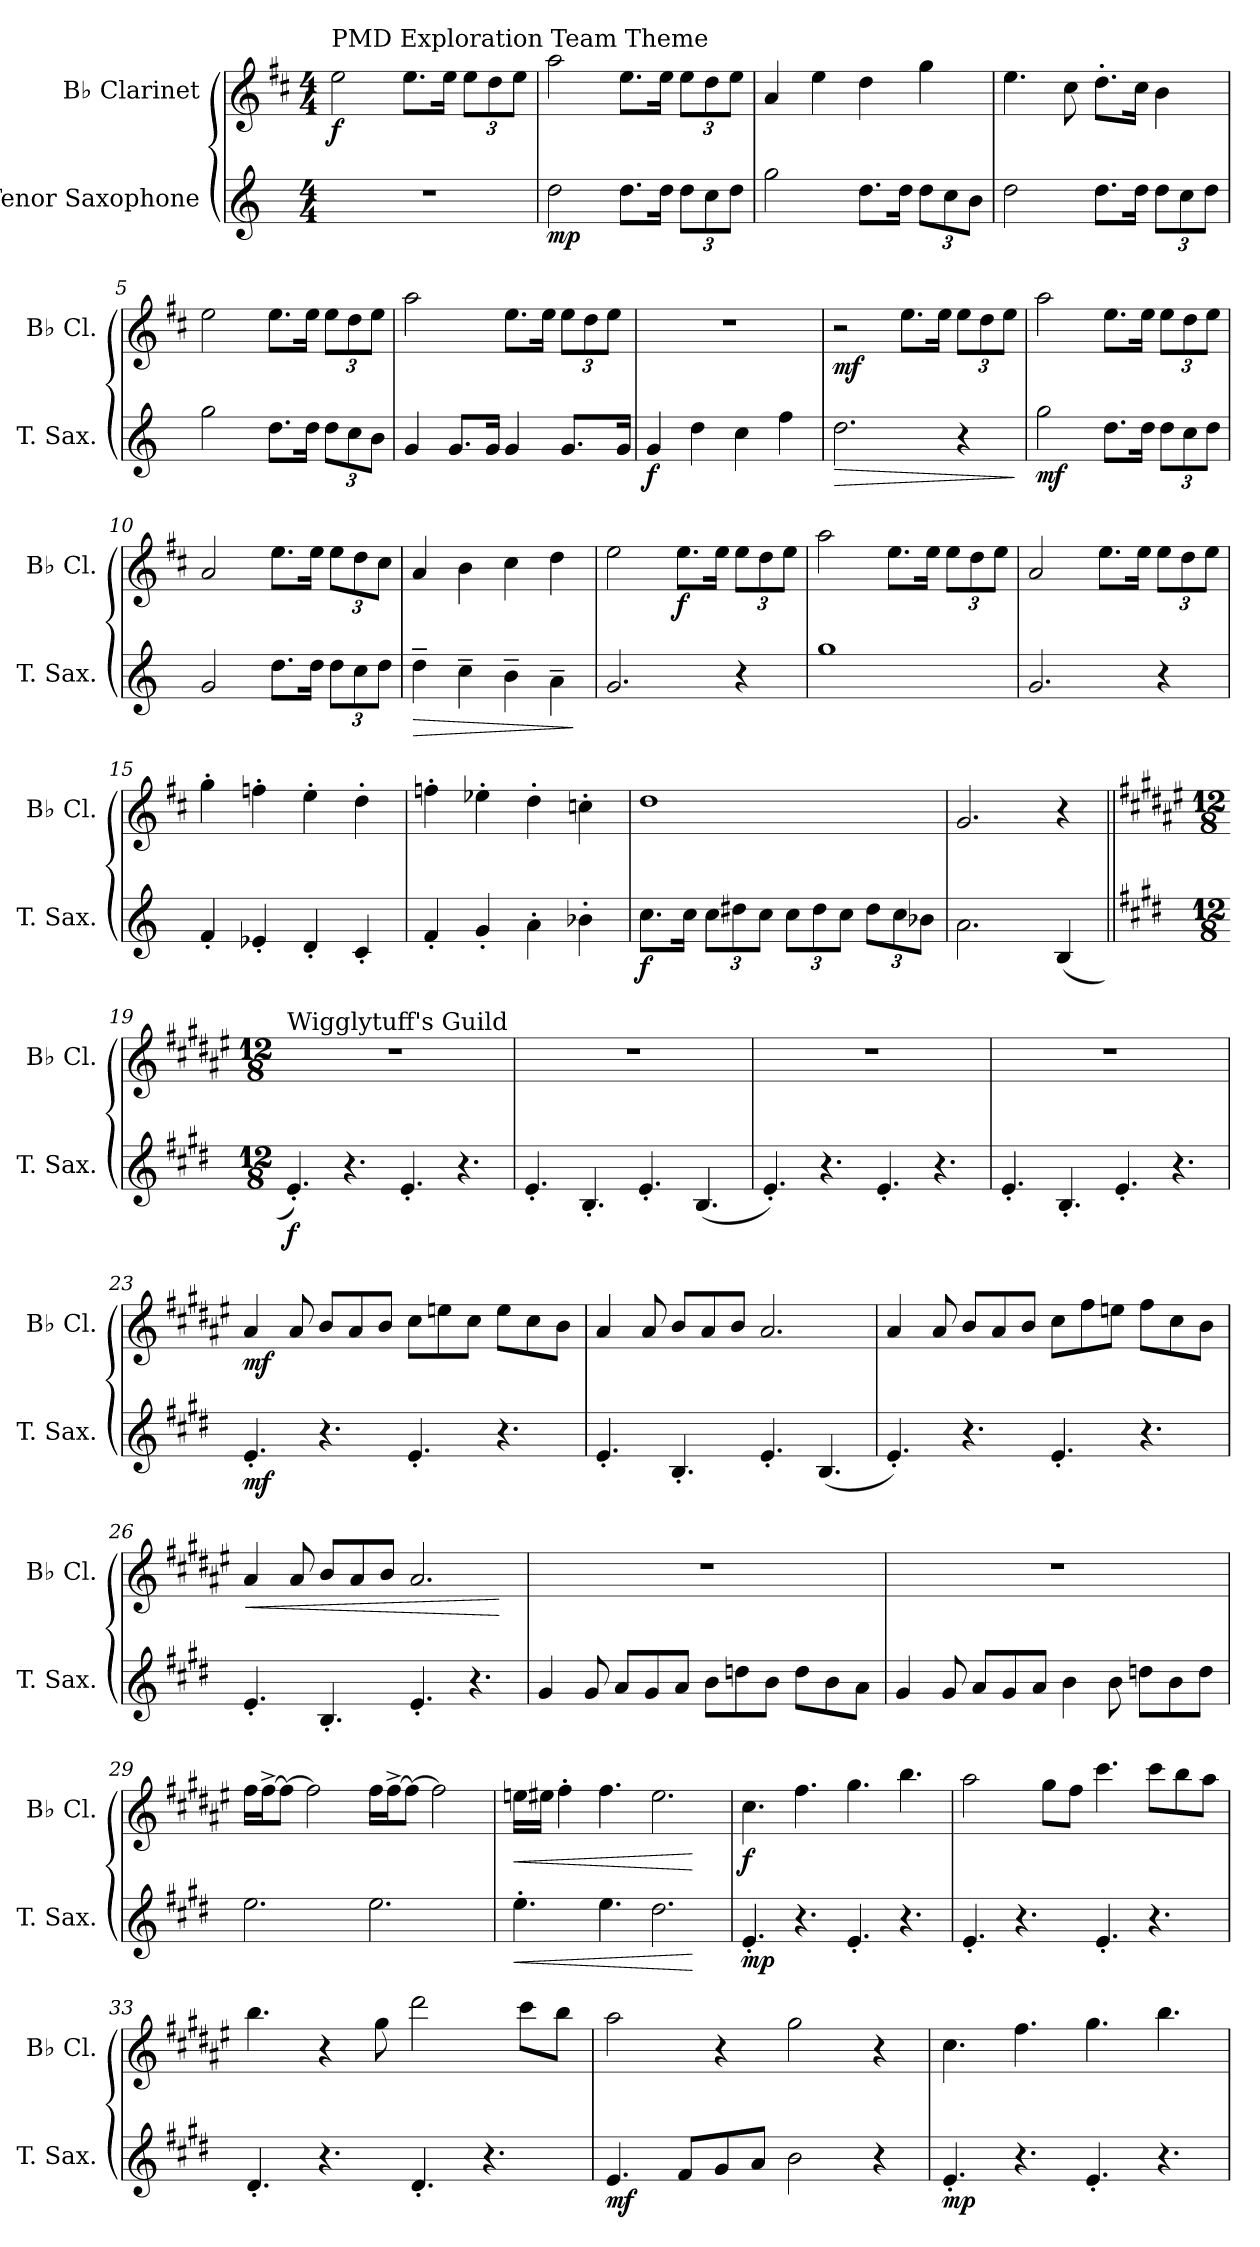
**kern	**dynam	**kern	**dynam
*part2	*part2	*part1	*part1
*staff2	*staff2	*staff1	*staff1
*I"Tenor Saxophone	*	*I"B♭ Clarinet	*
*I'T. Sax.	*	*I'B♭ Cl.	*
*clefG2	*	*clefG2	*
*ITrd8c14	*	*ITrd1c2	*
*k[]	*	*k[]	*
*M4/4	*	*M4/4	*
*MM130	*	*MM130	*
=1	=1	=1	=1
!	!	!LO:TX:a:t=PMD Exploration Team Theme	!
!	!	!	!LO:DY:b
1r	.	2dd\	f
.	.	8.dd\L	.
.	.	16dd\Jk	.
*	*	*Xbrackettup	*
.	.	12dd\L	.
.	.	12cc\	.
.	.	12dd\J	.
=2	=2	=2	=2
!	!LO:DY:b	!	!
2d\	mp	2gg\	.
8.d\L	.	8.dd\L	.
16d\Jk	.	16dd\Jk	.
*Xbrackettup	*	*	*
12d\L	.	12dd\L	.
12c\	.	12cc\	.
12d\J	.	12dd\J	.
=3	=3	=3	=3
2g\	.	4g/	.
.	.	4dd\	.
8.d\L	.	4cc\	.
16d\Jk	.	.	.
12d\L	.	4ff\	.
12c\	.	.	.
12B\J	.	.	.
=4	=4	=4	=4
2d\	.	4.dd\	.
.	.	8b\	.
8.d\L	.	8.cc'\L	.
16d\Jk	.	16b\Jk	.
12d\L	.	4a\	.
12c\	.	.	.
12d\J	.	.	.
=5	=5	=5	=5
2g\	.	2dd\	.
8.d\L	.	8.dd\L	.
16d\Jk	.	16dd\Jk	.
12d\L	.	12dd\L	.
12c\	.	12cc\	.
12B\J	.	12dd\J	.
!!LO:LB:g=z
=6	=6	=6	=6
4G/	.	2gg\	.
8.G/L	.	.	.
16G/Jk	.	.	.
4G/	.	8.dd\L	.
.	.	16dd\Jk	.
8.G/L	.	12dd\L	.
.	.	12cc\	.
.	.	12dd\J	.
16G/Jk	.	.	.
=7	=7	=7	=7
!	!LO:DY:b	!	!
4G/	f	1r	.
4d\	.	.	.
4c\	.	.	.
4f\	.	.	.
=8	=8	=8	=8
!	!LO:HP:b	!	!LO:DY:b
2.d\	>	2r	mf
.	.	8.dd\L	.
.	.	16dd\Jk	.
4r	.	12dd\L	.
.	.	12cc\	.
.	.	12dd\J	.
.	]	.	.
=9	=9	=9	=9
!	!LO:DY:b	!	!
2g\	mf	2gg\	.
8.d\L	.	8.dd\L	.
16d\Jk	.	16dd\Jk	.
12d\L	.	12dd\L	.
12c\	.	12cc\	.
12d\J	.	12dd\J	.
=10	=10	=10	=10
2G/	.	2g/	.
8.d\L	.	8.dd\L	.
16d\Jk	.	16dd\Jk	.
12d\L	.	12dd\L	.
12c\	.	12cc\	.
12d\J	.	12b\J	.
=11	=11	=11	=11
!	!LO:HP:b	!	!
4d~\	>	4g/	.
4c~\	.	4a\	.
4B~\	.	4b\	.
4A~\	.	4cc\	.
.	]	.	.
!!LO:LB:g=z
=12	=12	=12	=12
2.G/	.	2dd\	.
!	!	!	!LO:DY:b
.	.	8.dd\L	f
.	.	16dd\Jk	.
4r	.	12dd\L	.
.	.	12cc\	.
.	.	12dd\J	.
=13	=13	=13	=13
1g	.	2gg\	.
.	.	8.dd\L	.
.	.	16dd\Jk	.
.	.	12dd\L	.
.	.	12cc\	.
.	.	12dd\J	.
=14	=14	=14	=14
2.G/	.	2g/	.
.	.	8.dd\L	.
.	.	16dd\Jk	.
4r	.	12dd\L	.
.	.	12cc\	.
.	.	12dd\J	.
=15	=15	=15	=15
4F'/	.	4ff'\	.
4E-X'/	.	4ee-X'\	.
4D'/	.	4dd'\	.
4C'/	.	4cc'\	.
=16	=16	=16	=16
4F'/	.	4ee-X'\	.
4G'/	.	4dd-X'\	.
4A'\	.	4cc'\	.
4B-X'\	.	4b-X'\	.
!!LO:LB:g=z
=17	=17	=17	=17
!	!LO:DY:b	!	!
8.c\L	f	1cc	.
16c\Jk	.	.	.
12c\L	.	.	.
12d#X\	.	.	.
12c\J	.	.	.
12c\L	.	.	.
12d#\	.	.	.
12c\J	.	.	.
12d#\L	.	.	.
12c\	.	.	.
12B-X\J	.	.	.
=18	=18	=18	=18
2.A\	.	2.f/	.
(4BB/	.	4r	.
=19||	=19||	=19||	=19||
*k[f#c#g#d#]	*	*k[f#c#g#d#]	*
*M12/8	*	*M12/8	*
*	*	*MM195	*
!	!	!LO:TX:a:t=Wigglytuff's Guild	!
!	!LO:DY:b	!	!
4.E'/)	f	1.r	.
4.r	.	.	.
4.E'/	.	.	.
4.r	.	.	.
=20	=20	=20	=20
4.E'/	.	1.r	.
4.BB'/	.	.	.
4.E'/	.	.	.
(4.BB/	.	.	.
=21	=21	=21	=21
4.E'/)	.	1.r	.
4.r	.	.	.
4.E'/	.	.	.
4.r	.	.	.
!!LO:LB:g=z
=22	=22	=22	=22
4.E'/	.	1.r	.
4.BB'/	.	.	.
4.E'/	.	.	.
4.r	.	.	.
=23	=23	=23	=23
!	!LO:DY:b	!	!LO:DY:b
4.E'/	mf	4g#/	mf
.	.	8g#/	.
4.r	.	8a/L	.
.	.	8g#/	.
.	.	8a/J	.
4.E'/	.	8b\L	.
.	.	8ddn\	.
.	.	8b\J	.
4.r	.	8dd\L	.
.	.	8b\	.
.	.	8a\J	.
=24	=24	=24	=24
4.E'/	.	4g#/	.
.	.	8g#/	.
4.BB'/	.	8a/L	.
.	.	8g#/	.
.	.	8a/J	.
4.E'/	.	2.g#/	.
(4.BB/	.	.	.
=25	=25	=25	=25
4.E'/)	.	4g#/	.
.	.	8g#/	.
4.r	.	8a/L	.
.	.	8g#/	.
.	.	8a/J	.
4.E'/	.	8b\L	.
.	.	8ee\	.
.	.	8ddn\J	.
4.r	.	8ee\L	.
.	.	8b\	.
.	.	8a\J	.
!!LO:PB:g=z
=26	=26	=26	=26
!	!	!	!LO:HP:b
4.E'/	.	4g#/	<
.	.	8g#/	.
4.BB'/	.	8a/L	.
.	.	8g#/	.
.	.	8a/J	.
4.E'/	.	2.g#/	.
4.r	.	.	.
.	.	.	[
=27	=27	=27	=27
4G#/	.	1.r	.
8G#/	.	.	.
8A/L	.	.	.
8G#/	.	.	.
8A/J	.	.	.
8B\L	.	.	.
8dn\	.	.	.
8B\J	.	.	.
8d\L	.	.	.
8B\	.	.	.
8A\J	.	.	.
=28	=28	=28	=28
4G#/	.	1.r	.
8G#/	.	.	.
8A/L	.	.	.
8G#/	.	.	.
8A/J	.	.	.
4B\	.	.	.
8B\	.	.	.
8dn\L	.	.	.
8B\	.	.	.
8d\J	.	.	.
=29	=29	=29	=29
2.e\	.	16ee\LL	.
.	.	[16ee^\J	.
.	.	8ee\J_	.
.	.	2ee\]	.
2.e\	.	16ee\LL	.
.	.	[16ee^\J	.
.	.	8ee\J_	.
.	.	2ee\]	.
!!LO:LB:g=z
=30	=30	=30	=30
!	!LO:HP:b	!	!LO:HP:b
4.e'\	<	16ddn\LL	<
.	.	16dd#X\JJ	.
.	.	4ee'\	.
4.e\	.	4.ee\	.
2.d#\	.	2.dd#\	.
.	[	.	[
=31	=31	=31	=31
!	!LO:DY:b	!	!LO:DY:b
4.E'/	mp	4.b\	f
4.r	.	4.ee\	.
4.E'/	.	4.ff#\	.
4.r	.	4.aa\	.
=32	=32	=32	=32
4.E'/	.	2gg#\	.
4.r	.	.	.
.	.	8ff#\L	.
.	.	8ee\J	.
4.E'/	.	4.bb\	.
4.r	.	8bb\L	.
.	.	8aa\	.
.	.	8gg#\J	.
=33	=33	=33	=33
4.D#'/	.	4.aa\	.
4.r	.	4r	.
.	.	8ff#\	.
4.D#'/	.	2ccc#\	.
4.r	.	.	.
.	.	8bb\L	.
.	.	8aa\J	.
=34	=34	=34	=34
!	!LO:DY:b	!	!
4.E/	mf	2gg#\	.
8F#/L	.	.	.
8G#/	.	4r	.
8A/J	.	.	.
2B\	.	2ff#\	.
4r	.	4r	.
!!LO:LB:g=z
=35	=35	=35	=35
!	!LO:DY:b	!	!
4.E'/	mp	4.b\	.
4.r	.	4.ee\	.
4.E'/	.	4.ff#\	.
4.r	.	4.aa\	.
=	=	=	=
*-	*-	*-	*-
